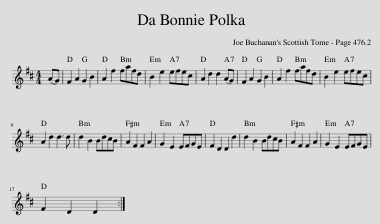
X:1
L:1/8
M:4/4
I:linebreak $
K:D
V:1 treble
V:1
 (AG) | F2 A2 G2 B2 | A2 f2 fafd | B2 e2 efec | A2 d2 d2 (AG) | %5
 F2 A2 G2 B2 | A2 f2 fafd | B2 e2 efec |$ A2 d2 d3 d | d2 B2 BdcB | %10
 A2 F2 F2 A2 | G2 E2 EFGE | F2 D2 D2 d2 | d2 B2 BdcB | A2 F2 F2 A2 | %15
 G2 E2 EFGE |$ F2 D2 D2 :| %17
